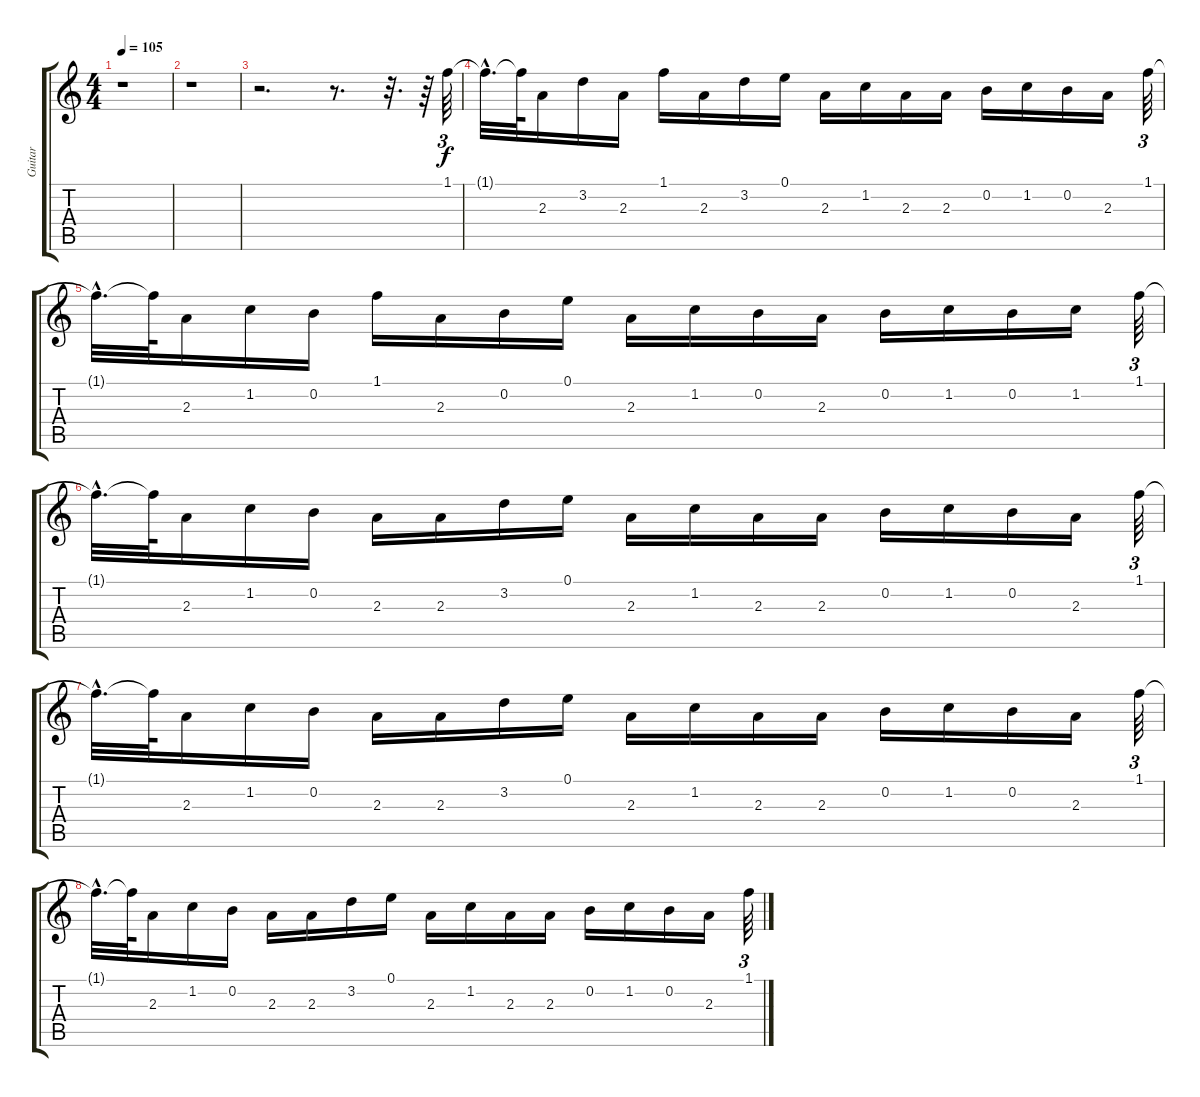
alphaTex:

\track ("Guitar" "Guitar") {instrument distortionguitar}
\staff {score tabs}
\tuning (E4 B3 G3 D3 A2 E2) {hide}
\ts (4 4)
\tempo 105
\clef g2
\ks c
r.1{dy f} |
r.1 |
r.2{d} r.8{d} r.32{d} r.64 1.1.64{tu (3 2) volume 7} |
1.1{hac t}.32{d} 1.1{t}.64 2.3.16 3.2.16 2.3.16 1.1.16 2.3.16 3.2.16 0.1.16 2.3.16 1.2.16 2.3.16 2.3.16 0.2.16 1.2.16 0.2.16 2.3.16 1.1.64{tu (3 2)} |
1.1{hac t}.32{d} 1.1{t}.64 2.3.16 1.2.16 0.2.16 1.1.16 2.3.16 0.2.16 0.1.16 2.3.16 1.2.16 0.2.16 2.3.16 0.2.16 1.2.16 0.2.16 1.2.16 1.1.64{tu (3 2)} |
1.1{hac t}.32{d} 1.1{t}.64 2.3.16 1.2.16 0.2.16 2.3.16 2.3.16 3.2.16 0.1.16 2.3.16 1.2.16 2.3.16 2.3.16 0.2.16 1.2.16 0.2.16 2.3.16 1.1.64{tu (3 2)} |
1.1{hac t}.32{d} 1.1{t}.64 2.3.16 1.2.16 0.2.16 2.3.16 2.3.16 3.2.16 0.1.16 2.3.16 1.2.16 2.3.16 2.3.16 0.2.16 1.2.16 0.2.16 2.3.16 1.1.64{tu (3 2)} |
1.1{hac t}.32{d} 1.1{t}.64 2.3.16 1.2.16 0.2.16 2.3.16 2.3.16 3.2.16 0.1.16 2.3.16 1.2.16 2.3.16 2.3.16 0.2.16 1.2.16 0.2.16 2.3.16 1.1.64{tu (3 2)}
